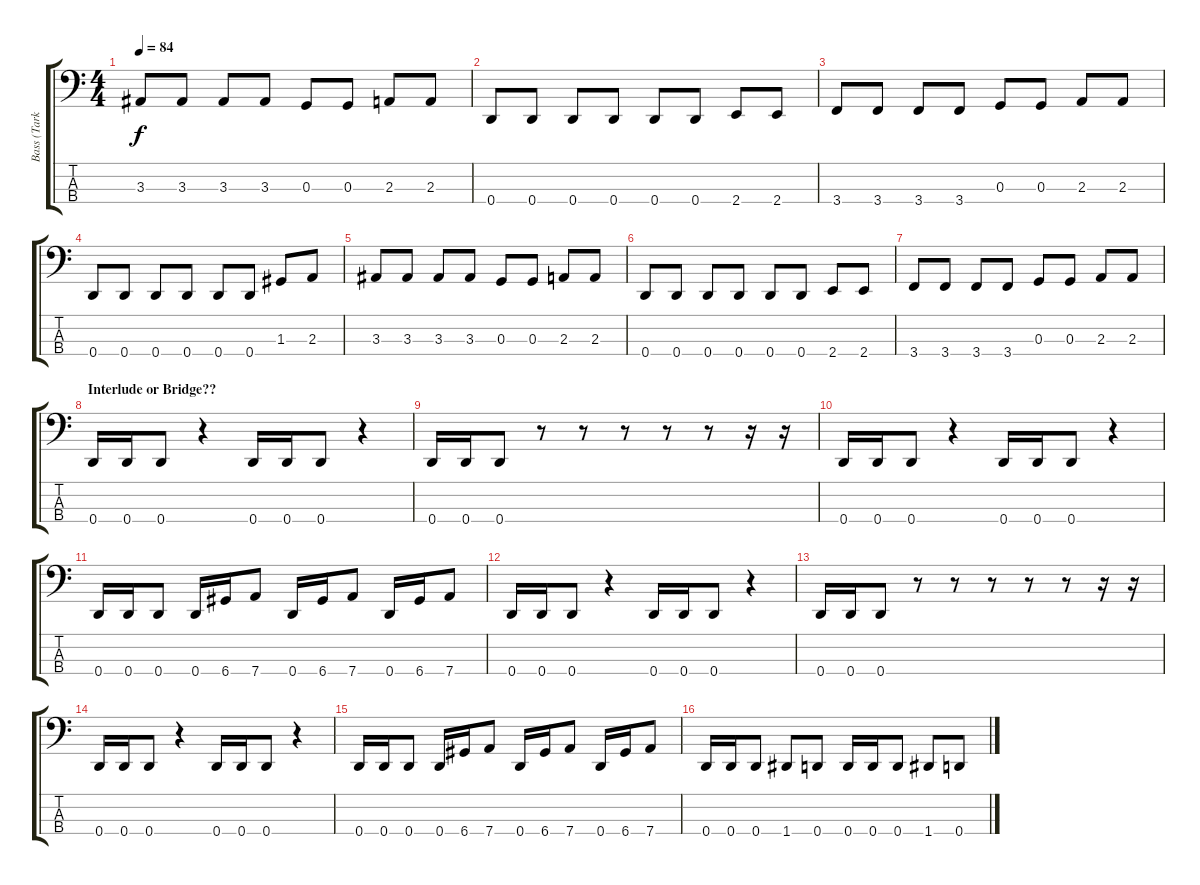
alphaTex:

\track ("Bass (Tarkan)" "Bass (Tark") {instrument electricbassfinger}
\staff {score tabs}
\tuning (F2 C2 G1 D1) {hide}
\ts (4 4)
\tempo 84
\clef f4
\ks c
3.3.8{dy f} 3.3.8 3.3.8 3.3.8 0.3.8 0.3.8 2.3.8 2.3.8 |
0.4.8 0.4.8 0.4.8 0.4.8 0.4.8 0.4.8 2.4.8 2.4.8 |
3.4.8 3.4.8 3.4.8 3.4.8 0.3.8 0.3.8 2.3.8 2.3.8 |
0.4.8 0.4.8 0.4.8 0.4.8 0.4.8 0.4.8 1.3.8 2.3.8 |
3.3.8 3.3.8 3.3.8 3.3.8 0.3.8 0.3.8 2.3.8 2.3.8 |
0.4.8 0.4.8 0.4.8 0.4.8 0.4.8 0.4.8 2.4.8 2.4.8 |
3.4.8 3.4.8 3.4.8 3.4.8 0.3.8 0.3.8 2.3.8 2.3.8 |
\section ("" "Interlude or Bridge??")
0.4.16 0.4.16 0.4.8 r.4 0.4.16 0.4.16 0.4.8 r.4 |
0.4.16 0.4.16 0.4.8 r.8 r.8 r.8 r.8 r.8 r.16 r.16 |
0.4.16 0.4.16 0.4.8 r.4 0.4.16 0.4.16 0.4.8 r.4 |
0.4.16 0.4.16 0.4.8 0.4.16 6.4.16 7.4.8 0.4.16 6.4.16 7.4.8 0.4.16 6.4.16 7.4.8 |
0.4.16 0.4.16 0.4.8 r.4 0.4.16 0.4.16 0.4.8 r.4 |
0.4.16 0.4.16 0.4.8 r.8 r.8 r.8 r.8 r.8 r.16 r.16 |
0.4.16 0.4.16 0.4.8 r.4 0.4.16 0.4.16 0.4.8 r.4 |
0.4.16 0.4.16 0.4.8 0.4.16 6.4.16 7.4.8 0.4.16 6.4.16 7.4.8 0.4.16 6.4.16 7.4.8 |
0.4.16 0.4.16 0.4.8 1.4.8 0.4.8 0.4.16 0.4.16 0.4.8 1.4.8 0.4.8
